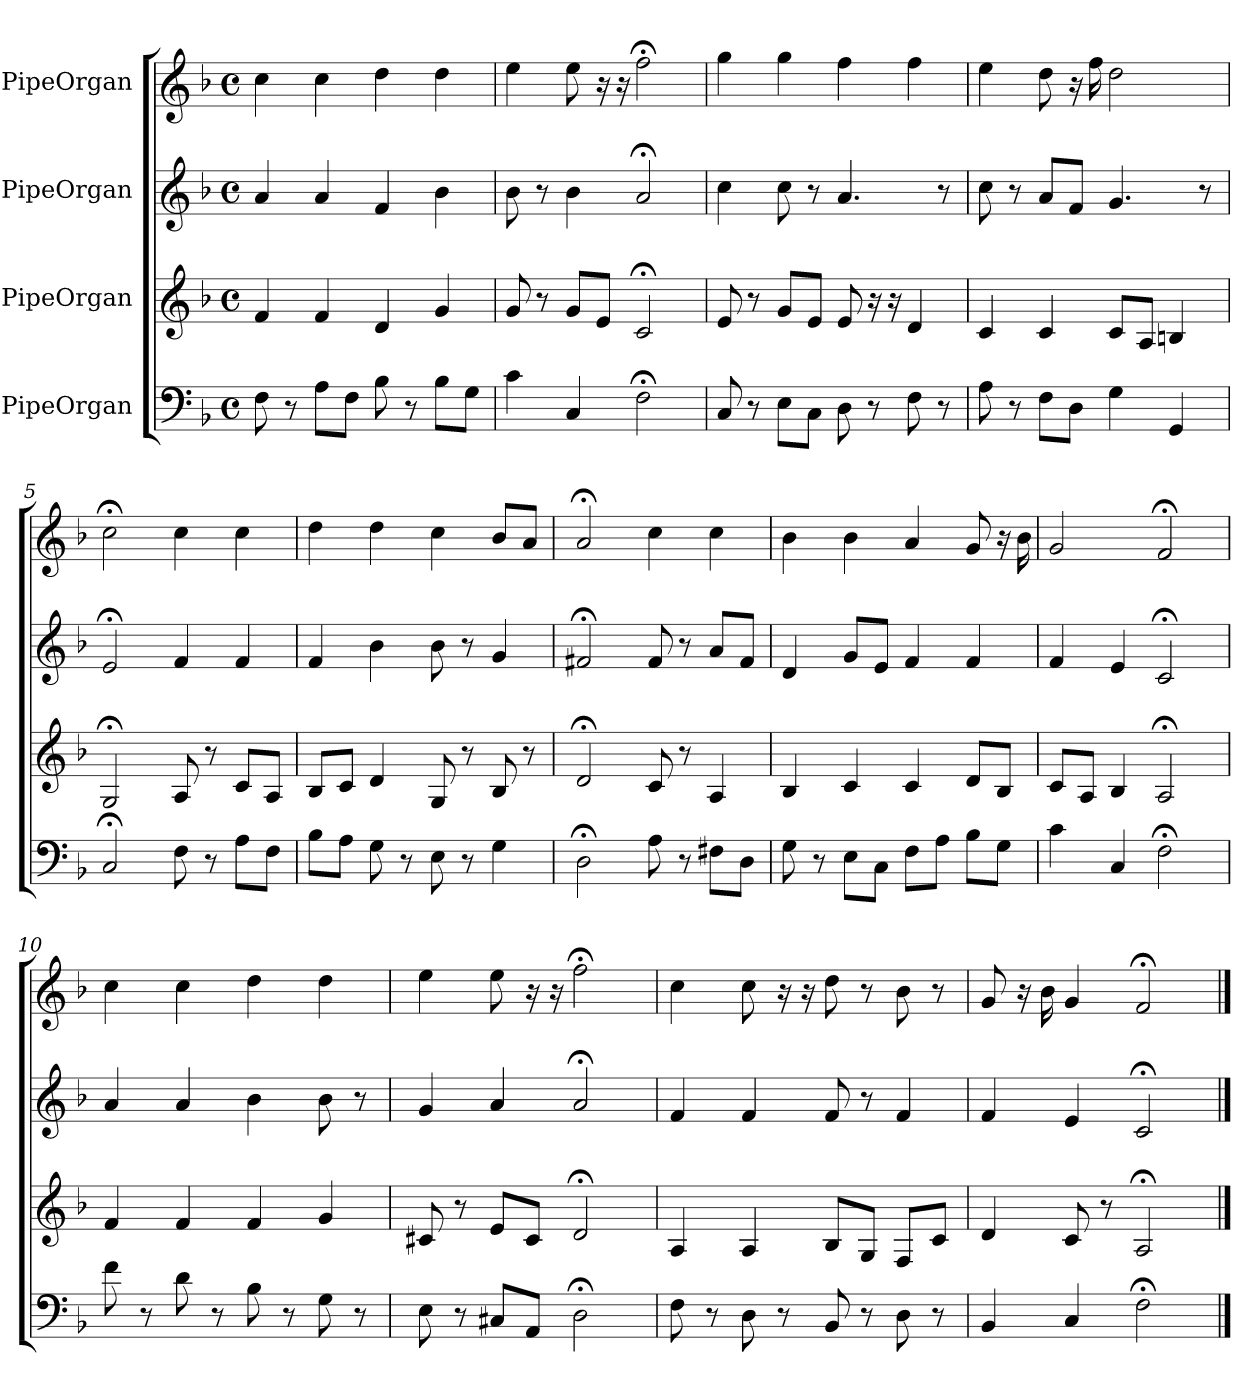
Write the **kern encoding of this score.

**kern	**kern	**kern	**kern
*part4	*part3	*part2	*part1
*staff4	*staff3	*staff2	*staff1
*I"PipeOrgan	*I"PipeOrgan	*I"PipeOrgan	*I"PipeOrgan
*k[b-]	*k[b-]	*k[b-]	*k[b-]
*F:	*F:	*F:	*F:
*M4/4	*M4/4	*M4/4	*M4/4
*met(c)	*met(c)	*met(c)	*met(c)
*MM60	*MM60	*MM60	*MM60
=1	=1	=1	=1
8F	4f	4a	4cc
8r	.	.	.
8AL	4f	4a	4cc
8FJ	.	.	.
8B-	4d	4f	4dd
8r	.	.	.
8B-L	4g	4b-	4dd
8GJ	.	.	.
=2	=2	=2	=2
4c	8g	8b-	4ee
.	8r	8r	.
4C	8gL	4b-	8ee
.	8eJ	.	16r
.	.	.	16r
2F;<	2c;<	2a;<	2ff;<
=3	=3	=3	=3
8C	8e	4cc	4gg
8r	8r	.	.
8EL	8gL	8cc	4gg
8CJ	8eJ	8r	.
8D	8e	4.a	4ff
8r	16r	.	.
.	16r	.	.
8F	4d	.	4ff
8r	.	8r	.
=4	=4	=4	=4
8A	4c	8cc	4ee
8r	.	8r	.
8FL	4c	8aL	8dd
8DJ	.	8fJ	16r
.	.	.	16ff
4G	8cL	4.g	2dd
.	8AJ	.	.
4GG	4Bn	.	.
.	.	8r	.
=5	=5	=5	=5
2C;<	2G;<	2e;<	2cc;<
8F	8A	4f	4cc
8r	8r	.	.
8AL	8cL	4f	4cc
8FJ	8AJ	.	.
=6	=6	=6	=6
8B-L	8B-L	4f	4dd
8AJ	8cJ	.	.
8G	4d	4b-	4dd
8r	.	.	.
8E	8G	8b-	4cc
8r	8r	8r	.
4G	8B-	4g	8b-L
.	8r	.	8aJ
=7	=7	=7	=7
2D;<	2d;<	2f#X;<	2a;<
8A	8c	8f#	4cc
8r	8r	8r	.
8F#XL	4A	8aL	4cc
8DJ	.	8f#J	.
=8	=8	=8	=8
8G	4B-	4d	4b-
8r	.	.	.
8EL	4c	8gL	4b-
8CJ	.	8eJ	.
8FL	4c	4f	4a
8AJ	.	.	.
8B-L	8dL	4f	8g
8GJ	8B-J	.	16r
.	.	.	16b-
=9	=9	=9	=9
4c	8cL	4f	2g
.	8AJ	.	.
4C	4B-	4e	.
2F;<	2A;<	2c;<	2f;<
=10	=10	=10	=10
8f	4f	4a	4cc
8r	.	.	.
8d	4f	4a	4cc
8r	.	.	.
8B-	4f	4b-	4dd
8r	.	.	.
8G	4g	8b-	4dd
8r	.	8r	.
=11	=11	=11	=11
8E	8c#X	4g	4ee
8r	8r	.	.
8C#XL	8eL	4a	8ee
8AAJ	8c#J	.	16r
.	.	.	16r
2D;<	2d;<	2a;<	2ff;<
=12	=12	=12	=12
8F	4A	4f	4cc
8r	.	.	.
8D	4A	4f	8cc
8r	.	.	16r
.	.	.	16r
8BB-	8B-L	8f	8dd
8r	8GJ	8r	8r
8D	8FL	4f	8b-
8r	8cJ	.	8r
=13	=13	=13	=13
4BB-	4d	4f	8g
.	.	.	16r
.	.	.	16b-
4C	8c	4e	4g
.	8r	.	.
2F;<	2A;<	2c;<	2f;<
==	==	==	==
*-	*-	*-	*-
